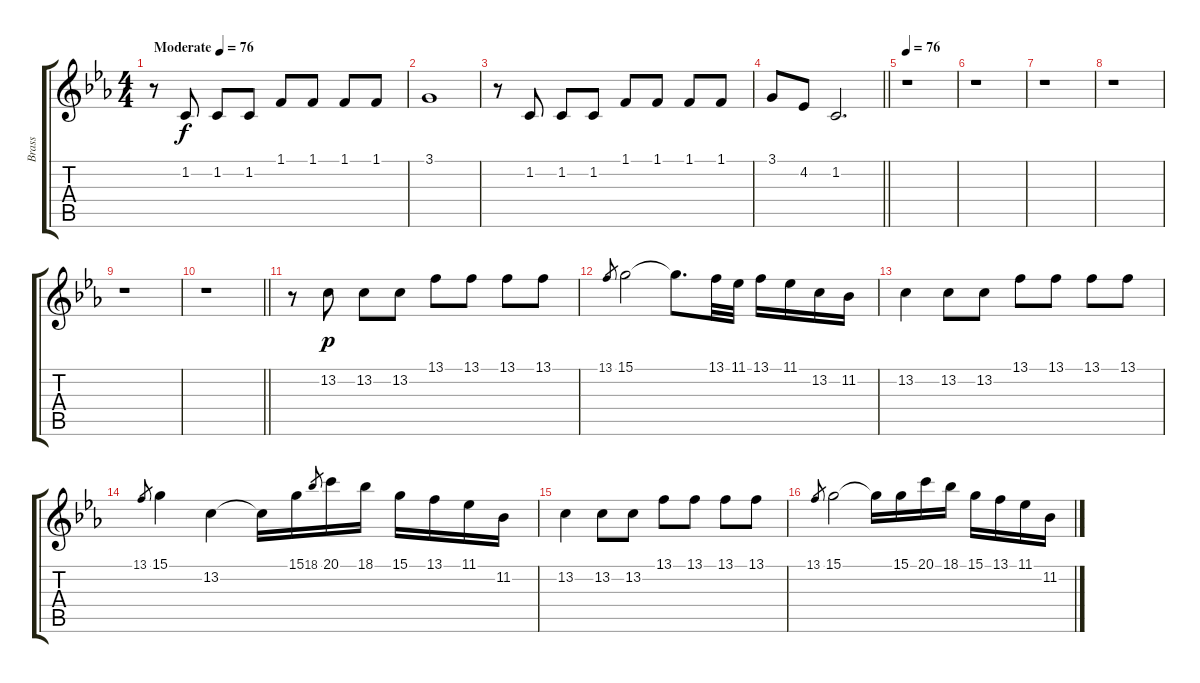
\track ("Brass" "Brass") {instrument trombone}
\staff {score tabs}
\tuning (E4 B3 G3 D3 A2 E2) {hide}
\ts (4 4)
\tempo (76 "Moderate")
\tempo 69
\tempo (76 "Moderate")
\clef g2
\ks cminor
r.8{dy f instrument trombone} 1.2.8 1.2.8 1.2.8 1.1.8 1.1.8 1.1.8 1.1.8 |
3.1.1 |
r.8 1.2.8 1.2.8 1.2.8 1.1.8 1.1.8 1.1.8 1.1.8 |
\barLineRight lightlight
3.1.8 4.2.8 1.2.2{d} |
\tempo 76
r.1 |
r.1 |
r.1 |
r.1 |
r.1 |
\barLineRight lightlight
r.1 |
r.8{volume 13 instrument clarinet} 13.2.8{dy p} 13.2.8 13.2.8 13.1.8 13.1.8 13.1.8 13.1.8 |
13.1.8{gr} 15.1.2 15.1{t}.8{d} 13.1.32 11.1.32 13.1.16 11.1.16 13.2.16 11.2.16 |
13.2.4 13.2.8 13.2.8 13.1.8 13.1.8 13.1.8 13.1.8 |
13.1.8{gr} 15.1.4 13.2.4 13.2{t}.16 15.1.16 18.1.8{gr} 20.1.16 18.1.16 15.1.16 13.1.16 11.1.16 11.2.16 |
13.2.4 13.2.8 13.2.8 13.1.8 13.1.8 13.1.8 13.1.8 |
13.1.8{gr} 15.1.2 15.1{t}.16 15.1.16 20.1.16 18.1.16 15.1.16 13.1.16 11.1.16 11.2.16
